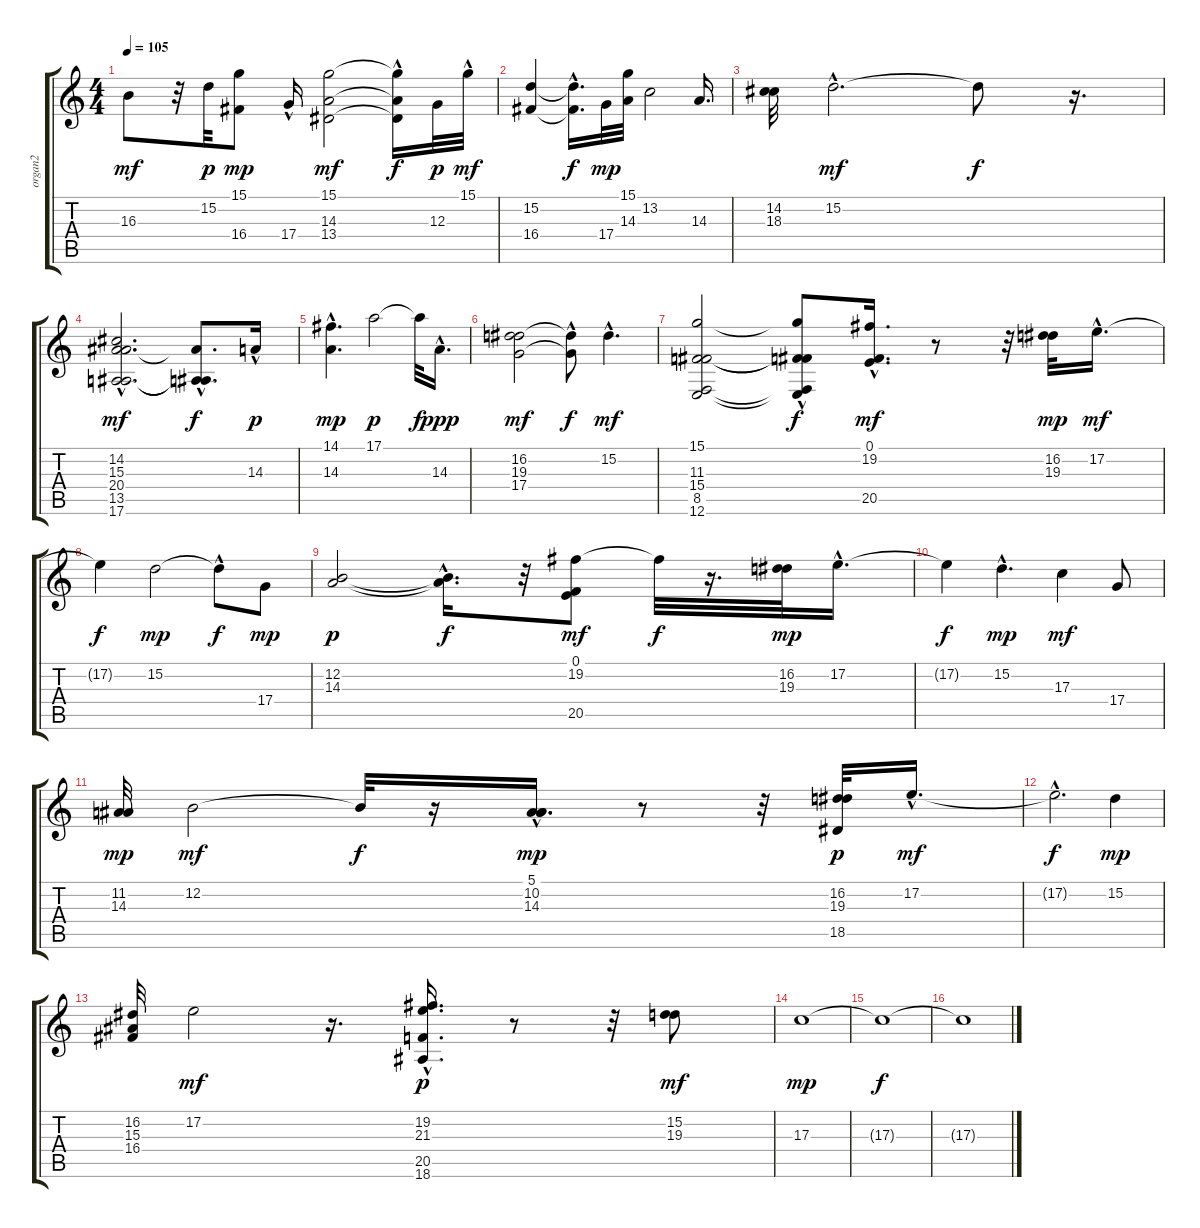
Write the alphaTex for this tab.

\track ("organ2" "organ2") {instrument drawbarorgan}
\staff {score tabs}
\tuning (E4 B3 G3 D3 A2 E2) {hide}
\ts (4 4)
\tempo 105
\clef g2
\ks c
16.3.8{dy mf} r.32 15.2.32{dy p} (15.1 16.4).8{dy mp} 17.4{hac}.16 (15.1 14.3 13.4).2{dy mf} (15.1{hac t} 14.3{hac t} 13.4{t}).16{dy f} 12.3.32{dy p} 15.1{hac}.32{dy mf} |
(15.2 16.4).4 (15.2{t} 16.4{hac t}).16{d dy f} 17.4.32{dy mp} (15.1 14.3).32 13.2.2 14.3.16{d} |
(14.2 18.3).32 15.2{hac}.2{d dy mf} 15.2{t}.8{dy f} r.16{d} |
(14.2 15.3 20.4{hac} 13.5{hac} 17.6{hac}).2{d dy mf} (20.4{hac t} 13.5{hac t} 17.6{hac t}).8{d dy f} 14.3{hac}.16{dy p} |
(14.1{hac} 14.3{hac}).4{d dy mp} 17.1.2{dy p} 17.1{t}.32{dy f} 14.3{hac}.16{d dy ppp} |
(16.2 19.3 17.4).2{dy mf} (19.3{hac t} 17.4{t}).8{dy f} 15.2{hac}.4{d dy mf} |
(15.1 11.3 15.4 8.5 12.6).2 (15.1{t} 11.3{t} 15.4{hac t} 8.5{t} 12.6{t}).8{dy f} (0.1 19.2{hac} 20.5).16{d dy mf} r.8 r.32 (16.2 19.3).32{dy mp} 17.2{hac}.16{d dy mf} |
17.2{t}.4{dy f} 15.2.2{dy mp} 15.2{hac t}.8{dy f} 17.4.8{dy mp} |
(12.2 14.3).2{dy p} (12.2{t} 14.3{hac t}).16{d dy f} r.32 (0.1 19.2 20.5).8{dy mf} 19.2{t}.32{dy f} r.16{d} (16.2 19.3).32{dy mp} 17.2{hac}.16{d} |
17.2{t}.4{dy f} 15.2{hac}.4{d dy mp} 17.3.4{dy mf} 17.4.8 |
(11.2 14.3).32{dy mp} 12.2.2{dy mf} 12.2{t}.32{dy f} r.16 (5.1{hac} 10.2{hac} 14.3{hac}).16{d dy mp} r.8 r.32 (16.2 19.3 18.5).32{dy p} 17.2{hac}.16{d dy mf} |
17.2{hac t}.2{d dy f} 15.2.4{dy mp} |
(16.2 15.3 16.4).32 17.2.2{dy mf} r.16{d} (19.2 21.3{hac} 20.5 18.6).16{d dy p} r.8 r.32 (15.2 19.3).8{dy mf} |
17.3.1{dy mp} |
17.3{t}.1{dy f} |
17.3{t}.1
